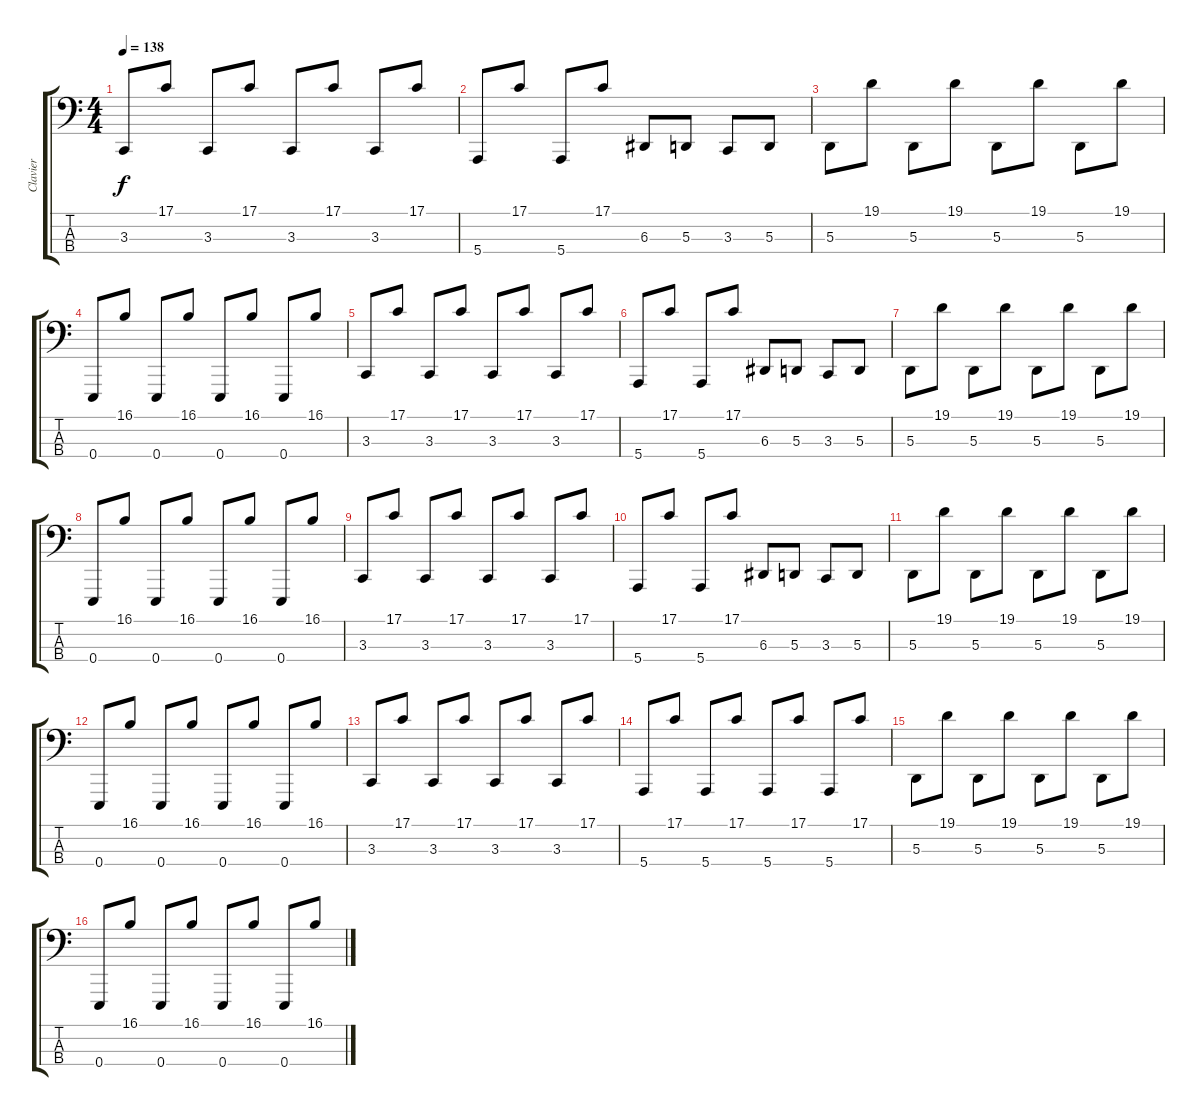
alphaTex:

\track ("Clavier" "Clavier") {instrument honkytonkpiano}
\staff {score tabs}
\tuning (G2 D2 A1 E1) {hide}
\ts (4 4)
\section ("" "")
\tempo 138
\clef f4
\ks c
3.3.8{dy f} 17.1.8 3.3.8 17.1.8 3.3.8 17.1.8 3.3.8 17.1.8 |
5.4.8 17.1.8 5.4.8 17.1.8 6.3.8 5.3.8 3.3.8 5.3.8 |
5.3.8 19.1.8 5.3.8 19.1.8 5.3.8 19.1.8 5.3.8 19.1.8 |
0.4.8 16.1.8 0.4.8 16.1.8 0.4.8 16.1.8 0.4.8 16.1.8 |
3.3.8 17.1.8 3.3.8 17.1.8 3.3.8 17.1.8 3.3.8 17.1.8 |
5.4.8 17.1.8 5.4.8 17.1.8 6.3.8 5.3.8 3.3.8 5.3.8 |
5.3.8 19.1.8 5.3.8 19.1.8 5.3.8 19.1.8 5.3.8 19.1.8 |
0.4.8 16.1.8 0.4.8 16.1.8 0.4.8 16.1.8 0.4.8 16.1.8 |
3.3.8 17.1.8 3.3.8 17.1.8 3.3.8 17.1.8 3.3.8 17.1.8 |
5.4.8 17.1.8 5.4.8 17.1.8 6.3.8 5.3.8 3.3.8 5.3.8 |
5.3.8 19.1.8 5.3.8 19.1.8 5.3.8 19.1.8 5.3.8 19.1.8 |
0.4.8 16.1.8 0.4.8 16.1.8 0.4.8 16.1.8 0.4.8 16.1.8 |
3.3.8{volume 10} 17.1.8 3.3.8 17.1.8 3.3.8 17.1.8 3.3.8 17.1.8 |
5.4.8 17.1.8 5.4.8 17.1.8 5.4.8 17.1.8 5.4.8 17.1.8 |
5.3.8 19.1.8 5.3.8 19.1.8 5.3.8 19.1.8 5.3.8 19.1.8 |
0.4.8 16.1.8 0.4.8 16.1.8 0.4.8 16.1.8 0.4.8 16.1.8
